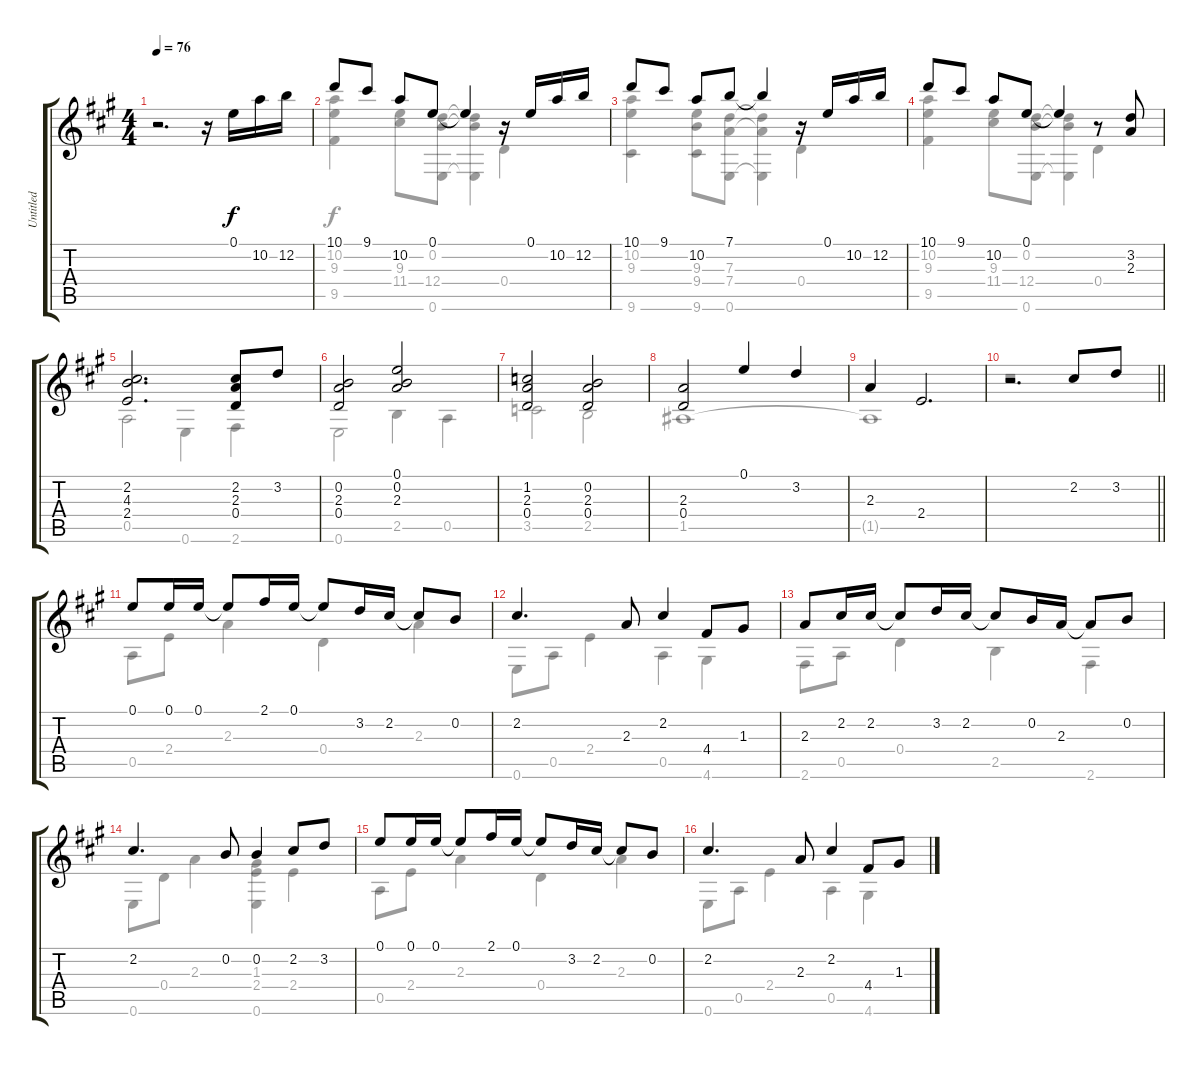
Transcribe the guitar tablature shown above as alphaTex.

\track ("Untitled" "Untitled") {instrument acousticguitarnylon}
\staff {score tabs}
\tuning (E4 B3 G3 D3 A2 E2) {hide}
\voice
\ts (4 4)
\tempo 76
\clef g2
\ks a
r.2{d dy f instrument acousticguitarnylon} r.16 0.1.16 10.2.16 12.2.16 |
10.1.8 9.1.8 10.2.8 0.1.8 0.1{t}.4 r.16 0.1.16 10.2.16 12.2.16 |
10.1.8 9.1.8 10.2.8 7.1.8 7.1{t}.4 r.16 0.1.16 10.2.16 12.2.16 |
10.1.8 9.1.8 10.2.8 0.1.8 0.1{t}.4 r.8 (3.2 2.3).8 |
(2.2 4.3 2.4).2{d} (2.2 2.3 0.4).8 3.2.8 |
(0.2 2.3 0.4).2 (0.1 0.2 2.3).2 |
(1.2 2.3 0.4).2 (0.2 2.3 0.4).2 |
(2.3 0.4).2 0.1.4 3.2.4 |
2.3.4 2.4.2{d} |
\barLineRight lightlight
r.2{d} 2.2.8 3.2.8 |
0.1.8 0.1.16 0.1.16 0.1{t}.8 2.1.16 0.1.16 0.1{t}.8 3.2.16 2.2.16 2.2{t}.8 0.2.8 |
2.2.4{d} 2.3.8 2.2.4 4.4.8 1.3.8 |
2.3.8 2.2.16 2.2.16 2.2{t}.8 3.2.16 2.2.16 2.2{t}.8 0.2.16 2.3.16 2.3{t}.8 0.2.8 |
2.2.4{d} 0.2.8 0.2.4 2.2.8 3.2.8 |
0.1.8 0.1.16 0.1.16 0.1{t}.8 2.1.16 0.1.16 0.1{t}.8 3.2.16 2.2.16 2.2{t}.8 0.2.8 |
2.2.4{d} 2.3.8 2.2.4 4.4.8 1.3.8
\voice
\clef g2
\ottava regular
\simile none
\ks a
|
(10.2 9.3 9.5).4 (9.3 11.4).8 (0.2 12.4 0.6).8 (0.2{t} 12.4{t} 0.6{t}).4 0.4.4 |
(10.2 9.3 9.6).4 (9.3 9.4 9.6).8 (7.3 7.4 0.6).8 (7.3{t} 7.4{t} 0.6{t}).4 0.4.4 |
(10.2 9.3 9.5).4 (9.3 11.4).8 (0.2 12.4 0.6).8 (0.2{t} 12.4{t} 0.6{t}).4 0.4.4 |
0.5.2 0.6.4 2.6.4 |
0.6.2 2.5.4 0.5.4 |
3.5.2 2.5.2 |
1.5.1 |
1.5{t}.1 |
\barLineRight lightlight
r.1 |
0.5.8 2.4.8 2.3.4 0.4.4 2.3.4 |
0.6.8 0.5.8 2.4.4 0.5.4 4.6.4 |
2.6.8 0.5.8 0.4.4 2.5.4 2.6.4 |
0.6.8 0.4.8 2.3.4 (1.3 2.4 0.6).4 2.4.4 |
0.5.8 2.4.8 2.3.4 0.4.4 2.3.4 |
0.6.8 0.5.8 2.4.4 0.5.4 4.6.4
